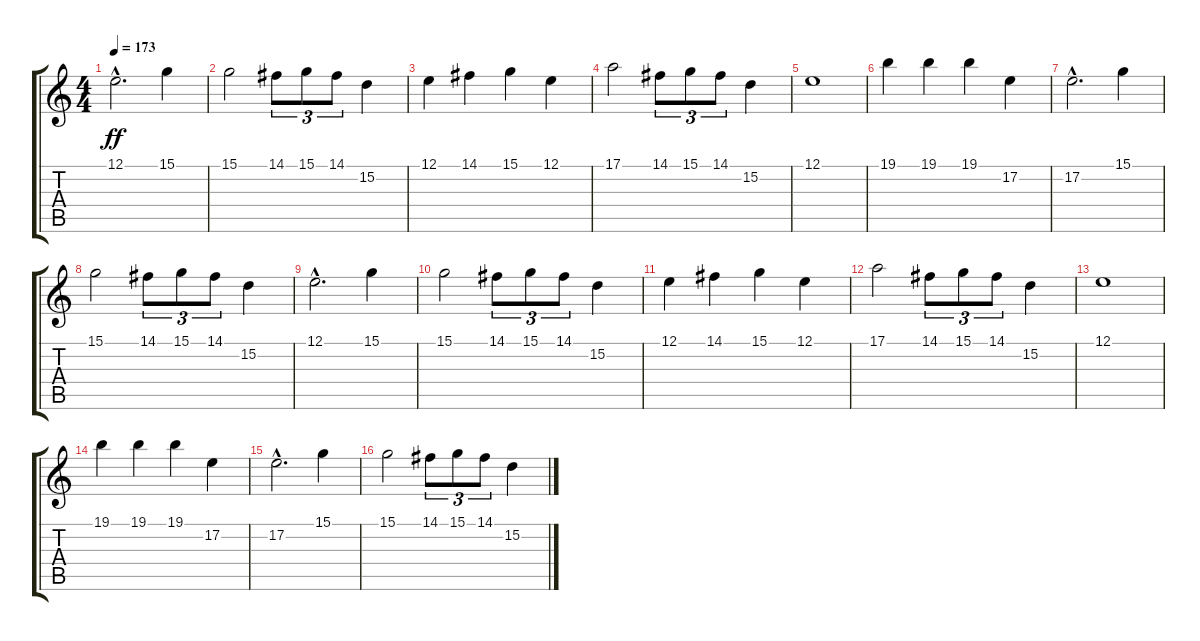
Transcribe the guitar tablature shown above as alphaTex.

\track "" {instrument piccolo}
\staff {score tabs}
\tuning (E4 B3 G3 D3 A2 E2) {hide}
\ts (4 4)
\tempo 173
\clef g2
\ks c
12.1{hac}.2{d dy ff} 15.1.4 |
15.1.2 14.1.8{tu (3 2)} 15.1.8{tu (3 2)} 14.1.8{tu (3 2)} 15.2.4 |
12.1.4 14.1.4 15.1.4 12.1.4 |
17.1.2 14.1.8{tu (3 2)} 15.1.8{tu (3 2)} 14.1.8{tu (3 2)} 15.2.4 |
12.1.1 |
19.1.4 19.1.4 19.1.4 17.2.4 |
17.2{hac}.2{d} 15.1.4 |
15.1.2 14.1.8{tu (3 2)} 15.1.8{tu (3 2)} 14.1.8{tu (3 2)} 15.2.4 |
12.1{hac}.2{d} 15.1.4 |
15.1.2 14.1.8{tu (3 2)} 15.1.8{tu (3 2)} 14.1.8{tu (3 2)} 15.2.4 |
12.1.4 14.1.4 15.1.4 12.1.4 |
17.1.2 14.1.8{tu (3 2)} 15.1.8{tu (3 2)} 14.1.8{tu (3 2)} 15.2.4 |
12.1.1 |
19.1.4 19.1.4 19.1.4 17.2.4 |
17.2{hac}.2{d} 15.1.4 |
15.1.2 14.1.8{tu (3 2)} 15.1.8{tu (3 2)} 14.1.8{tu (3 2)} 15.2.4
